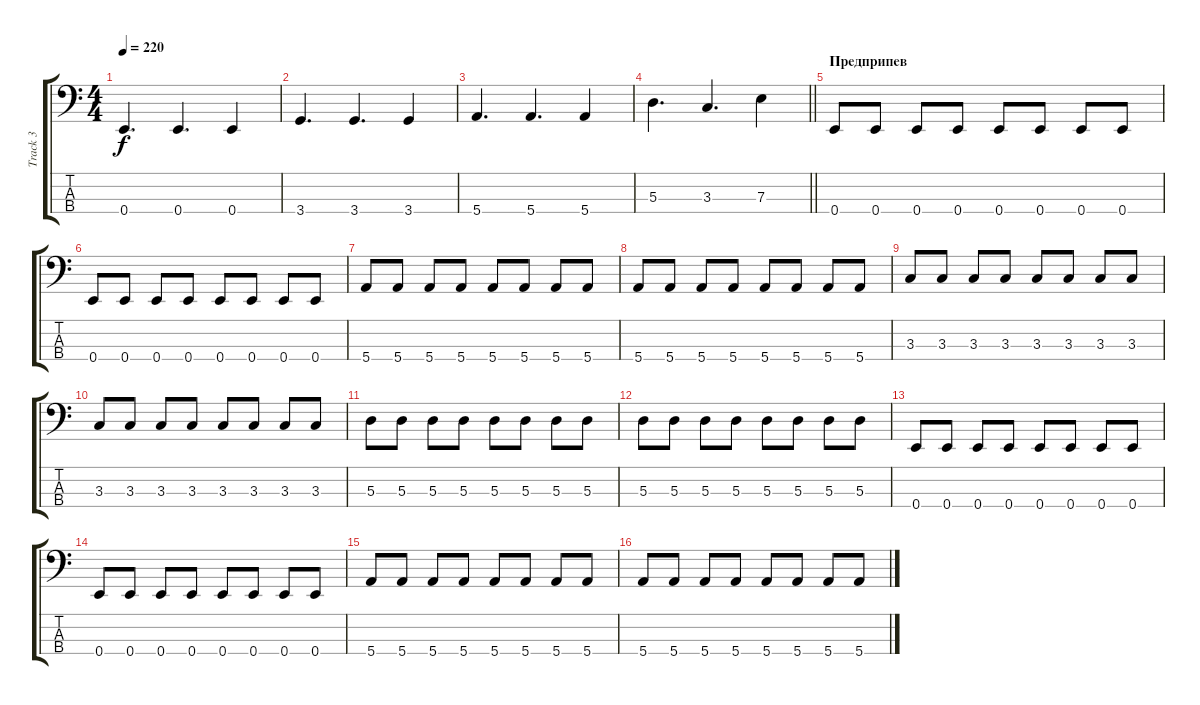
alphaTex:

\track ("Track 3" "Track 3") {instrument electricbasspick}
\staff {score tabs}
\tuning (G2 D2 A1 E1) {hide}
\ts (4 4)
\tempo 220
\clef f4
\ks c
0.4.4{d dy f} 0.4.4{d} 0.4.4 |
3.4.4{d} 3.4.4{d} 3.4.4 |
5.4.4{d} 5.4.4{d} 5.4.4 |
\barLineRight lightlight
5.3.4{d} 3.3.4{d} 7.3.4 |
\section ("" "Предприпев")
0.4.8 0.4.8 0.4.8 0.4.8 0.4.8 0.4.8 0.4.8 0.4.8 |
0.4.8 0.4.8 0.4.8 0.4.8 0.4.8 0.4.8 0.4.8 0.4.8 |
5.4.8 5.4.8 5.4.8 5.4.8 5.4.8 5.4.8 5.4.8 5.4.8 |
5.4.8 5.4.8 5.4.8 5.4.8 5.4.8 5.4.8 5.4.8 5.4.8 |
3.3.8 3.3.8 3.3.8 3.3.8 3.3.8 3.3.8 3.3.8 3.3.8 |
3.3.8 3.3.8 3.3.8 3.3.8 3.3.8 3.3.8 3.3.8 3.3.8 |
5.3.8 5.3.8 5.3.8 5.3.8 5.3.8 5.3.8 5.3.8 5.3.8 |
5.3.8 5.3.8 5.3.8 5.3.8 5.3.8 5.3.8 5.3.8 5.3.8 |
0.4.8 0.4.8 0.4.8 0.4.8 0.4.8 0.4.8 0.4.8 0.4.8 |
0.4.8 0.4.8 0.4.8 0.4.8 0.4.8 0.4.8 0.4.8 0.4.8 |
5.4.8 5.4.8 5.4.8 5.4.8 5.4.8 5.4.8 5.4.8 5.4.8 |
5.4.8 5.4.8 5.4.8 5.4.8 5.4.8 5.4.8 5.4.8 5.4.8
